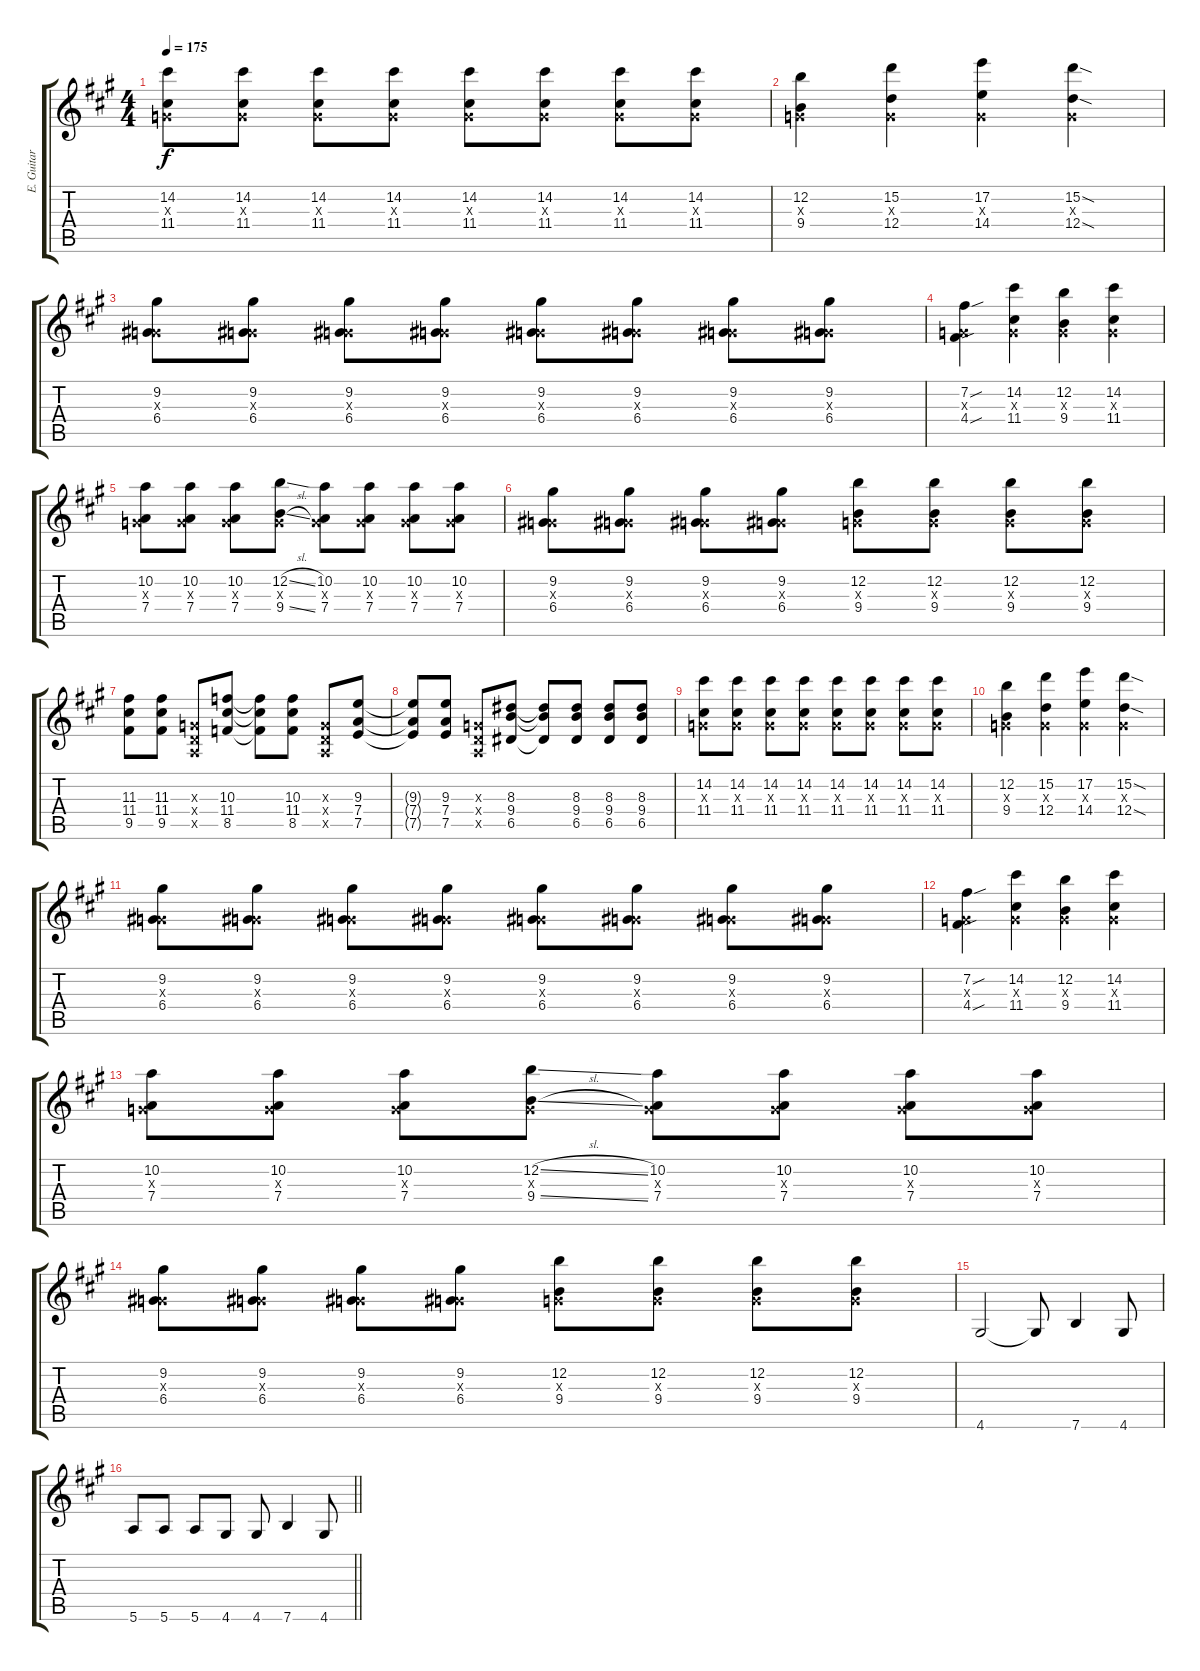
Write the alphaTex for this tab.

\track ("E. Guitar III" "E. Guitar ") {instrument overdrivenguitar}
\staff {score tabs}
\tuning (E4 B3 G3 D3 A2 E2) {hide}
\ts (4 4)
\tempo 175
\clef g2
\ks a
(14.2 0.3{x} 11.4).8{dy f} (14.2 0.3{x} 11.4).8 (14.2 0.3{x} 11.4).8 (14.2 0.3{x} 11.4).8 (14.2 0.3{x} 11.4).8 (14.2 0.3{x} 11.4).8 (14.2 0.3{x} 11.4).8 (14.2 0.3{x} 11.4).8 |
(12.2 0.3{x} 9.4).4 (15.2 0.3{x} 12.4).4 (17.2 0.3{x} 14.4).4 (15.2{sod} 0.3{x} 12.4{sod}).4 |
(9.2 0.3{x} 6.4).8 (9.2 0.3{x} 6.4).8 (9.2 0.3{x} 6.4).8 (9.2 0.3{x} 6.4).8 (9.2 0.3{x} 6.4).8 (9.2 0.3{x} 6.4).8 (9.2 0.3{x} 6.4).8 (9.2 0.3{x} 6.4).8 |
(7.2{sou} 0.3{x} 4.4{sou}).4 (14.2 0.3{x} 11.4).4 (12.2 0.3{x} 9.4).4 (14.2 0.3{x} 11.4).4 |
(10.2 0.3{x} 7.4).8 (10.2 0.3{x} 7.4).8 (10.2 0.3{x} 7.4).8 (12.2{sl} 0.3{x} 9.4{sl}).8 (10.2 0.3{x} 7.4).8 (10.2 0.3{x} 7.4).8 (10.2 0.3{x} 7.4).8 (10.2 0.3{x} 7.4).8 |
(9.2 0.3{x} 6.4).8 (9.2 0.3{x} 6.4).8 (9.2 0.3{x} 6.4).8 (9.2 0.3{x} 6.4).8 (12.2 0.3{x} 9.4).8 (12.2 0.3{x} 9.4).8 (12.2 0.3{x} 9.4).8 (12.2 0.3{x} 9.4).8 |
(11.3 11.4 9.5).8 (11.3 11.4 9.5).8 (0.3{x} 0.4{x} 0.5{x}).8 (10.3 11.4 8.5).8 (10.3{t} 11.4{t} 8.5{t}).8 (10.3 11.4 8.5).8 (0.3{x} 0.4{x} 0.5{x}).8 (9.3 7.4 7.5).8 |
(9.3{t} 7.4{t} 7.5{t}).8 (9.3 7.4 7.5).8 (0.3{x} 0.4{x} 0.5{x}).8 (8.3 9.4 6.5).8 (8.3{t} 9.4{t} 6.5{t}).8 (8.3 9.4 6.5).8 (8.3 9.4 6.5).8 (8.3 9.4 6.5).8 |
(14.2 0.3{x} 11.4).8 (14.2 0.3{x} 11.4).8 (14.2 0.3{x} 11.4).8 (14.2 0.3{x} 11.4).8 (14.2 0.3{x} 11.4).8 (14.2 0.3{x} 11.4).8 (14.2 0.3{x} 11.4).8 (14.2 0.3{x} 11.4).8 |
(12.2 0.3{x} 9.4).4 (15.2 0.3{x} 12.4).4 (17.2 0.3{x} 14.4).4 (15.2{sod} 0.3{x} 12.4{sod}).4 |
(9.2 0.3{x} 6.4).8 (9.2 0.3{x} 6.4).8 (9.2 0.3{x} 6.4).8 (9.2 0.3{x} 6.4).8 (9.2 0.3{x} 6.4).8 (9.2 0.3{x} 6.4).8 (9.2 0.3{x} 6.4).8 (9.2 0.3{x} 6.4).8 |
(7.2{sou} 0.3{x} 4.4{sou}).4 (14.2 0.3{x} 11.4).4 (12.2 0.3{x} 9.4).4 (14.2 0.3{x} 11.4).4 |
(10.2 0.3{x} 7.4).8 (10.2 0.3{x} 7.4).8 (10.2 0.3{x} 7.4).8 (12.2{sl} 0.3{x} 9.4{sl}).8 (10.2 0.3{x} 7.4).8 (10.2 0.3{x} 7.4).8 (10.2 0.3{x} 7.4).8 (10.2 0.3{x} 7.4).8 |
(9.2 0.3{x} 6.4).8 (9.2 0.3{x} 6.4).8 (9.2 0.3{x} 6.4).8 (9.2 0.3{x} 6.4).8 (12.2 0.3{x} 9.4).8 (12.2 0.3{x} 9.4).8 (12.2 0.3{x} 9.4).8 (12.2 0.3{x} 9.4).8 |
4.6.2 4.6{t}.8 7.6.4 4.6.8 |
\barLineRight lightlight
5.6.8 5.6.8 5.6.8 4.6.8 4.6.8 7.6.4 4.6.8
